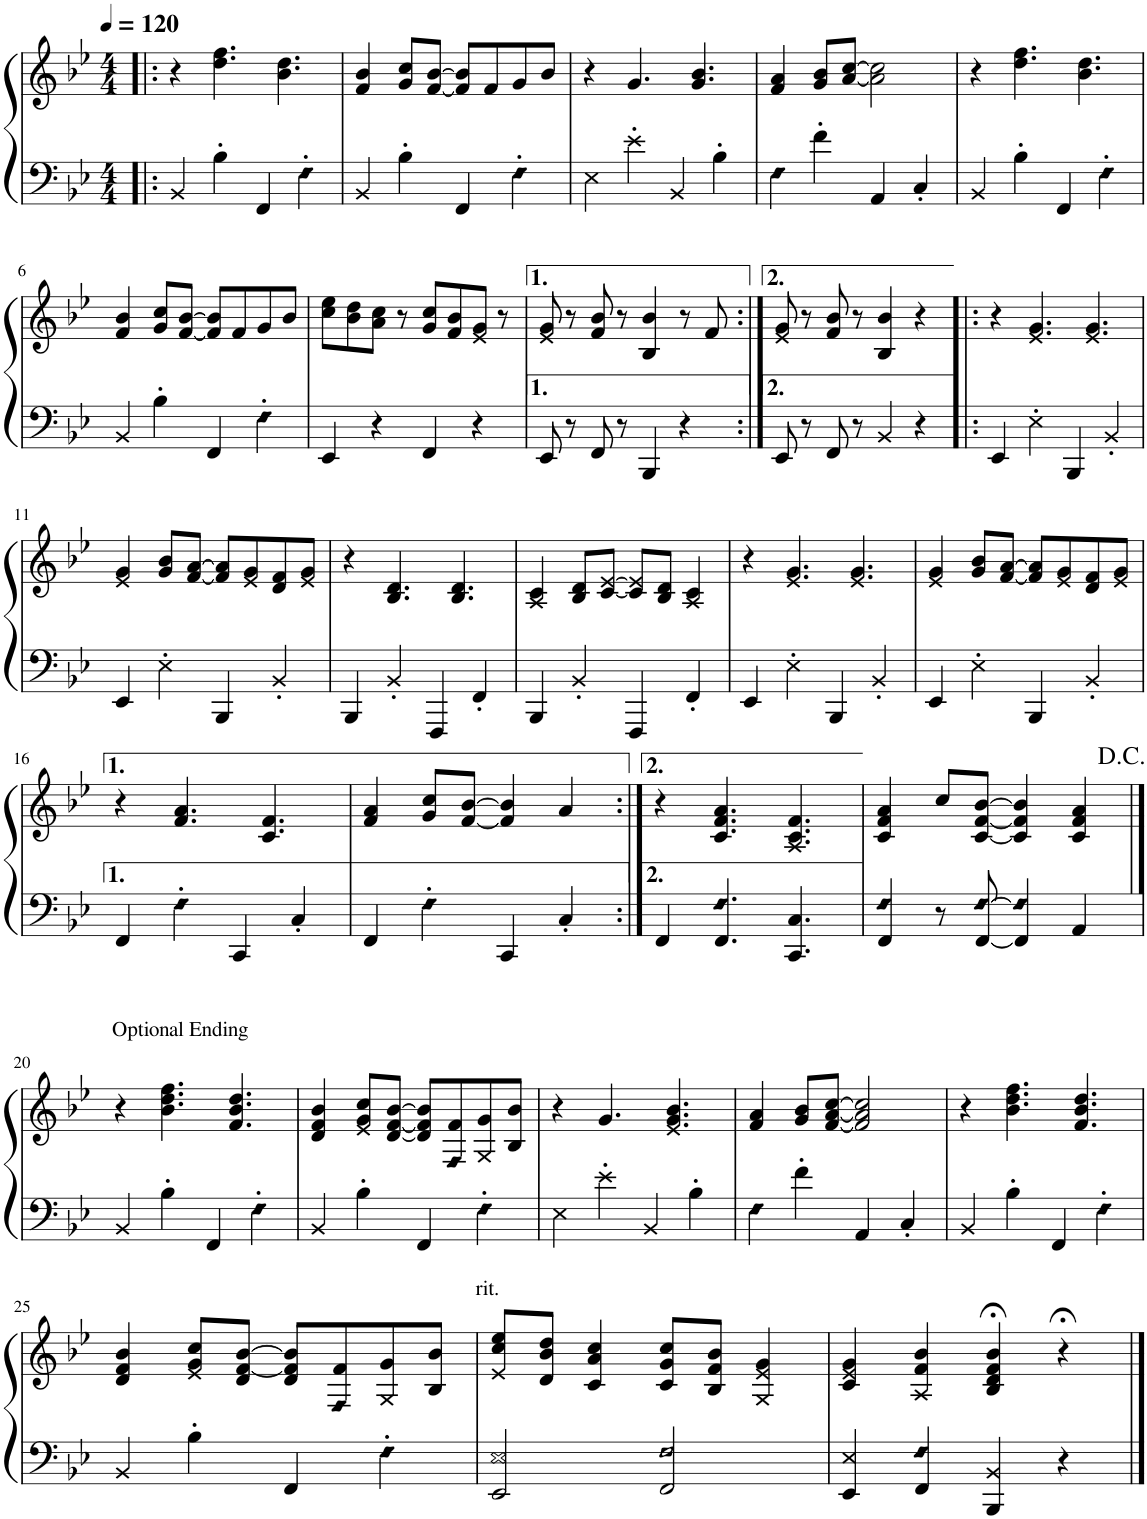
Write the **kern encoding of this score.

**kern	**kern
*part1	*part1
*staff2	*staff1
*I"Piano	*
*I'Pno.	*
*clefF4	*clefG2
*k[b-e-]	*k[b-e-]
*M4/4	*M4/4
*MM120	*MM120
=1!|:	=1!|:
4BB-/	4r
4B-'\	4.dd\ 4.ff\
4FF/	.
.	4.b-\ 4.dd\
!LO:N:head=diamond	!
4F'\	.
=2	=2
4BB-/	4f/ 4b-/
4B-'\	8g/ 8cc/L
.	[8f/ [8b-/J
4FF/	8f/] 8b-/]L
.	8f/
!LO:N:head=diamond	!
4F'\	8g/
.	8b-/J
=3	=3
4E-\	4r
4e-'\	4.g/
4BB-/	.
.	4.g/ 4.b-/
4B-'\	.
=4	=4
!LO:N:head=diamond	!
4F\	4f/ 4a/
4f'\	8g/ 8b-/L
.	[8a/ [8cc/J
4AA/	2a\] 2cc\]
4C'/	.
=5	=5
4BB-/	4r
4B-'\	4.dd\ 4.ff\
4FF/	.
.	4.b-\ 4.dd\
!LO:N:head=diamond	!
4F'\	.
!!LO:LB:g=z
=6	=6
4BB-/	4f/ 4b-/
4B-'\	8g/ 8cc/L
.	[8f/ [8b-/J
4FF/	8f/] 8b-/]L
.	8f/
!LO:N:head=diamond	!
4F'\	8g/
.	8b-/J
=7	=7
4EE-/	8cc\ 8ee-\L
.	8b-\ 8dd\
4r	8a\ 8cc\J
.	8r
4FF/	8g/ 8cc/L
.	8f/ 8b-/
4r	8e-/ 8g/J
.	8r
=8	=8
8EE-/	8e-/ 8g/
8r	8r
8FF/	8f/ 8b-/
8r	8r
4BBB-/	4B-/ 4b-/
4r	8r
.	8f/
=9:|!	=9:|!
8EE-/	8e-/ 8g/
8r	8r
8FF/	8f/ 8b-/
8r	8r
4BB-/	4B-/ 4b-/
4r	4r
=10!|:	=10!|:
4EE-/	4r
4E-'\	4.e-/ 4.g/
4BBB-/	.
.	4.e-/ 4.g/
4BB-'/	.
!!LO:LB:g=z
=11	=11
4EE-/	4e-/ 4g/
4E-'\	8g/ 8b-/L
.	[8f/ [8a/J
4BBB-/	8f/] 8a/]L
.	8e-/ 8g/
4BB-'/	8d/ 8f/
.	8e-/ 8g/J
=12	=12
4BBB-/	4r
4BB-'/	4.B-/ 4.d/
4FFF/	.
.	4.B-/ 4.d/
4FF'/	.
=13	=13
4BBB-/	4A/ 4c/
4BB-'/	8B-/ 8d/L
.	[8c/ [8e-/J
4FFF/	8c/] 8e-/]L
.	8B-/ 8d/J
4FF'/	4A/ 4c/
=14	=14
4EE-/	4r
4E-'\	4.e-/ 4.g/
4BBB-/	.
.	4.e-/ 4.g/
4BB-'/	.
=15	=15
4EE-/	4e-/ 4g/
4E-'\	8g/ 8b-/L
.	[8f/ [8a/J
4BBB-/	8f/] 8a/]L
.	8e-/ 8g/
4BB-'/	8d/ 8f/
.	8e-/ 8g/J
!!LO:LB:g=z
=16	=16
4FF/	4r
!LO:N:head=diamond	!
4F'\	4.f/ 4.a/
4CC/	.
.	4.c/ 4.f/
4C'/	.
=17	=17
4FF/	4f/ 4a/
!LO:N:head=diamond	!
4F'\	8g/ 8cc/L
.	[8f/ [8b-/J
4CC/	4f/] 4b-/]
4C'/	4a/
=18:|!	=18:|!
4FF/	4r
!LO:N:n=2:head=diamond	!
4.FF/ 4.F/	4.c/ 4.f/ 4.a/
4.CC/ 4.C/	4.A/ 4.c/ 4.f/
=19	=19
!LO:N:n=2:head=diamond	!
4FF/ 4F/	4c/ 4f/ 4a/
8r	8cc/L
!LO:N:n=2:head=diamond	!
[8FF/ [8F/	[8c/ [8f/ [8b-/J
!LO:N:n=2:head=diamond	!
4FF/] 4F/]	4c/] 4f/] 4b-/]
4AA/	4c/ 4f/ 4a/
!!LO:LB:g=z
==20	==20
4BB-/	4r
!	!LO:TX:a:t=Optional Ending
4B-'\	4.b-\ 4.dd\ 4.ff\
4FF/	.
.	4.f/ 4.b-/ 4.dd/
!LO:N:head=diamond	!
4F'\	.
=21	=21
4BB-/	4d/ 4f/ 4b-/
4B-'\	8e-/ 8g/ 8cc/L
.	[8d/ [8f/ [8b-/J
4FF/	8d/] 8f/] 8b-/]L
!	!LO:N:n=1:head=diamond
.	8F/ 8f/
!LO:N:head=diamond	!
4F'\	8G/ 8g/
.	8B-/ 8b-/J
=22	=22
4E-\	4r
4e-'\	4.g/
4BB-/	.
.	4.e-/ 4.g/ 4.b-/
4B-'\	.
=23	=23
!LO:N:head=diamond	!
4F\	4f/ 4a/
4f'\	8g/ 8b-/L
.	[8f/ [8a/ [8cc/J
4AA/	2f/] 2a/] 2cc/]
4C'/	.
=24	=24
4BB-/	4r
4B-'\	4.b-\ 4.dd\ 4.ff\
4FF/	.
.	4.f/ 4.b-/ 4.dd/
!LO:N:head=diamond	!
4F'\	.
!!LO:LB:g=z
=25	=25
4BB-/	4d/ 4f/ 4b-/
4B-'\	8e-/ 8g/ 8cc/L
.	8d/ [8f/ [8b-/J
4FF/	8d/ 8f/] 8b-/]L
!	!LO:N:n=1:head=diamond
.	8F/ 8f/
!LO:N:head=diamond	!
4F'\	8G/ 8g/
.	8B-/ 8b-/J
=26	=26
!	!LO:TX:a:t=rit.
2EE-/ 2E-/	8e-/ 8cc/ 8ee-/L
.	8d/ 8b-/ 8dd/J
.	4c/ 4a/ 4cc/
!LO:N:n=2:head=diamond	!
2FF/ 2F/	8c/ 8g/ 8cc/L
.	8B-/ 8f/ 8b-/J
.	4G/ 4e-/ 4g/
=27	=27
4EE-/ 4E-/	4c/ 4e-/ 4g/
!LO:N:n=2:head=diamond	!
4FF/ 4F/	4A/ 4f/ 4b-/
4BBB-/ 4BB-/	4B-/;< 4d/;< 4f/;< 4b-/;<
4r	4r;<
==	==
*-	*-
